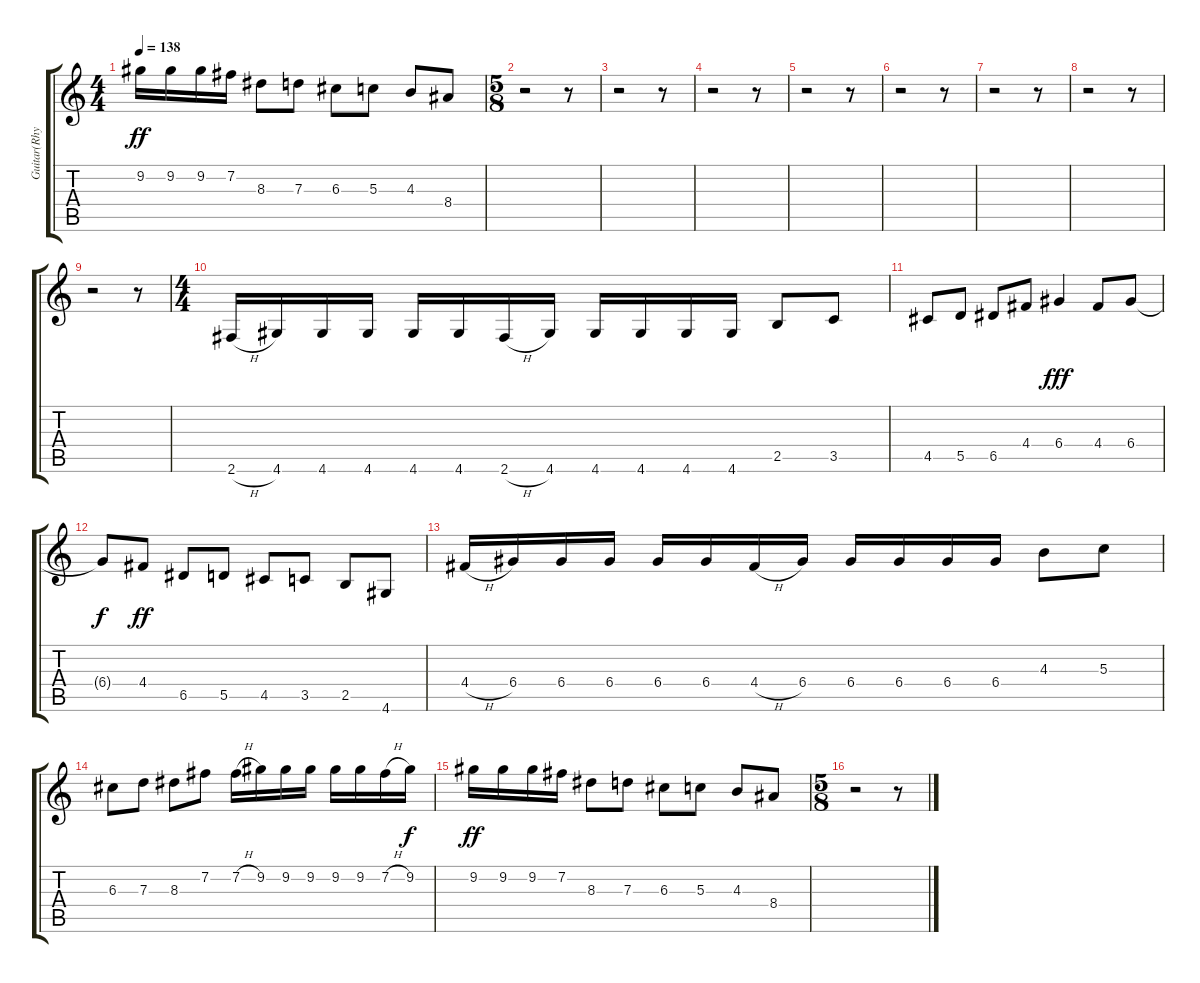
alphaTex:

\track ("Guitar(Rhythm)" "Guitar(Rhy") {instrument overdrivenguitar}
\staff {score tabs}
\tuning (E4 B3 G3 D3 A2 E2) {hide}
\ts (4 4)
\tempo 138
\clef g2
\ks c
9.2.16{dy ff} 9.2.16 9.2.16 7.2.16 8.3.8 7.3.8 6.3.8 5.3.8 4.3.8 8.4.8 |
\ts (5 8)
r.2 r.8 |
r.2 r.8 |
r.2 r.8 |
r.2 r.8 |
r.2 r.8 |
r.2 r.8 |
r.2 r.8 |
r.2 r.8 |
\ts (4 4)
2.6{h}.16 4.6.16 4.6.16 4.6.16 4.6.16 4.6.16 2.6{h}.16 4.6.16 4.6.16 4.6.16 4.6.16 4.6.16 2.5.8 3.5.8 |
4.5.8 5.5.8 6.5.8 4.4.8 6.4.4{dy fff} 4.4.8 6.4.8 |
6.4{t}.8{dy f} 4.4.8{dy ff} 6.5.8 5.5.8 4.5.8 3.5.8 2.5.8 4.6.8 |
4.4{h}.16 6.4.16 6.4.16 6.4.16 6.4.16 6.4.16 4.4{h}.16 6.4.16 6.4.16 6.4.16 6.4.16 6.4.16 4.3.8 5.3.8 |
6.3.8 7.3.8 8.3.8 7.2.8 7.2{h}.16 9.2.16 9.2.16 9.2.16 9.2.16 9.2.16 7.2{h}.16 9.2.16{dy f} |
9.2.16{dy ff} 9.2.16 9.2.16 7.2.16 8.3.8 7.3.8 6.3.8 5.3.8 4.3.8 8.4.8 |
\ts (5 8)
r.2 r.8
